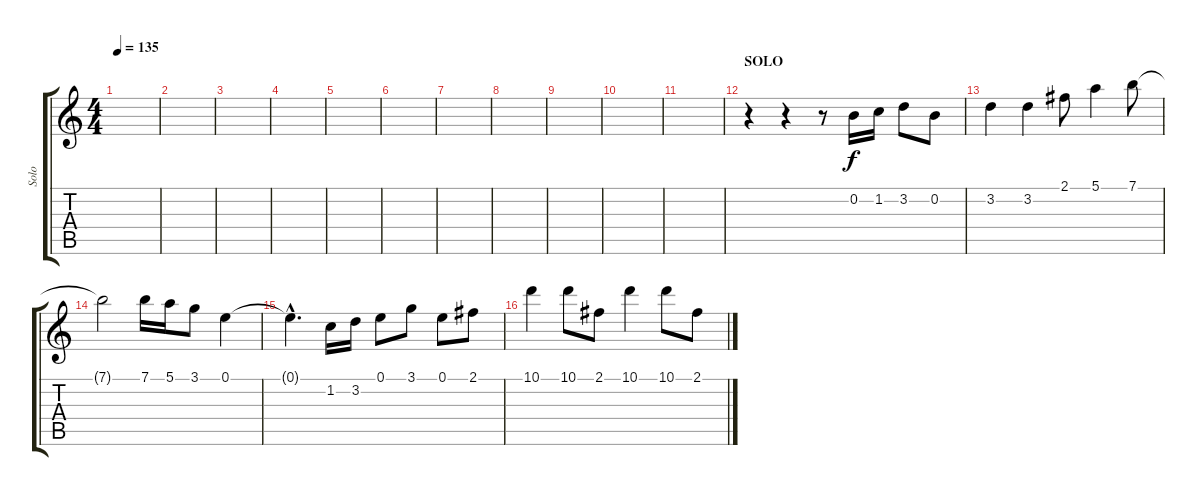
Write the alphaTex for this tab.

\track ("Solo" "Solo") {instrument distortionguitar}
\staff {score tabs}
\tuning (E4 B3 G3 D3 A2 E2) {hide}
\ts (4 4)
\tempo 135
\clef g2
\ks c
|
|
|
|
|
|
|
|
|
|
|
\section ("" "SOLO")
r.4 r.4 r.8 0.2.16 1.2.16 3.2.8 0.2.8 |
3.2.4 3.2.4 2.1.8 5.1.4 7.1.8 |
7.1{t}.2 7.1.16 5.1.16 3.1.8 0.1.4 |
0.1{hac t}.4{d} 1.2.16 3.2.16 0.1.8 3.1.8 0.1.8 2.1.8 |
10.1.4 10.1.8 2.1.8 10.1.4 10.1.8 2.1.8
